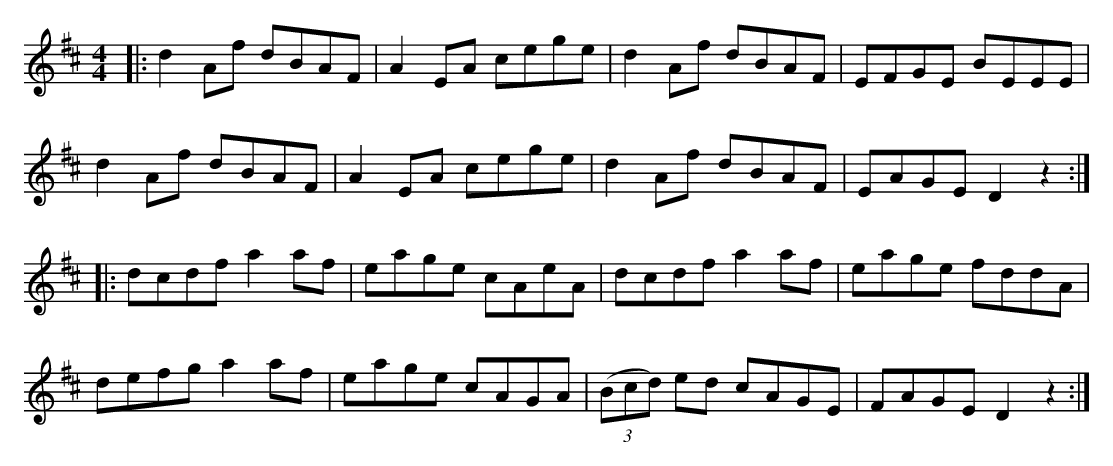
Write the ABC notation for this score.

X:1
M:4/4
K:D
|:d2Af dBAF|A2EA cege|d2Af dBAF|EFGE BEEE|
d2Af dBAF|A2EA cege|d2Af dBAF|EAGE D2z2:|
|:dcdf a2af|eage cAeA|dcdf a2af|eage fddA|
defg a2af|eage cAGA|((3Bcd) ed cAGE|FAGE D2z2:|
